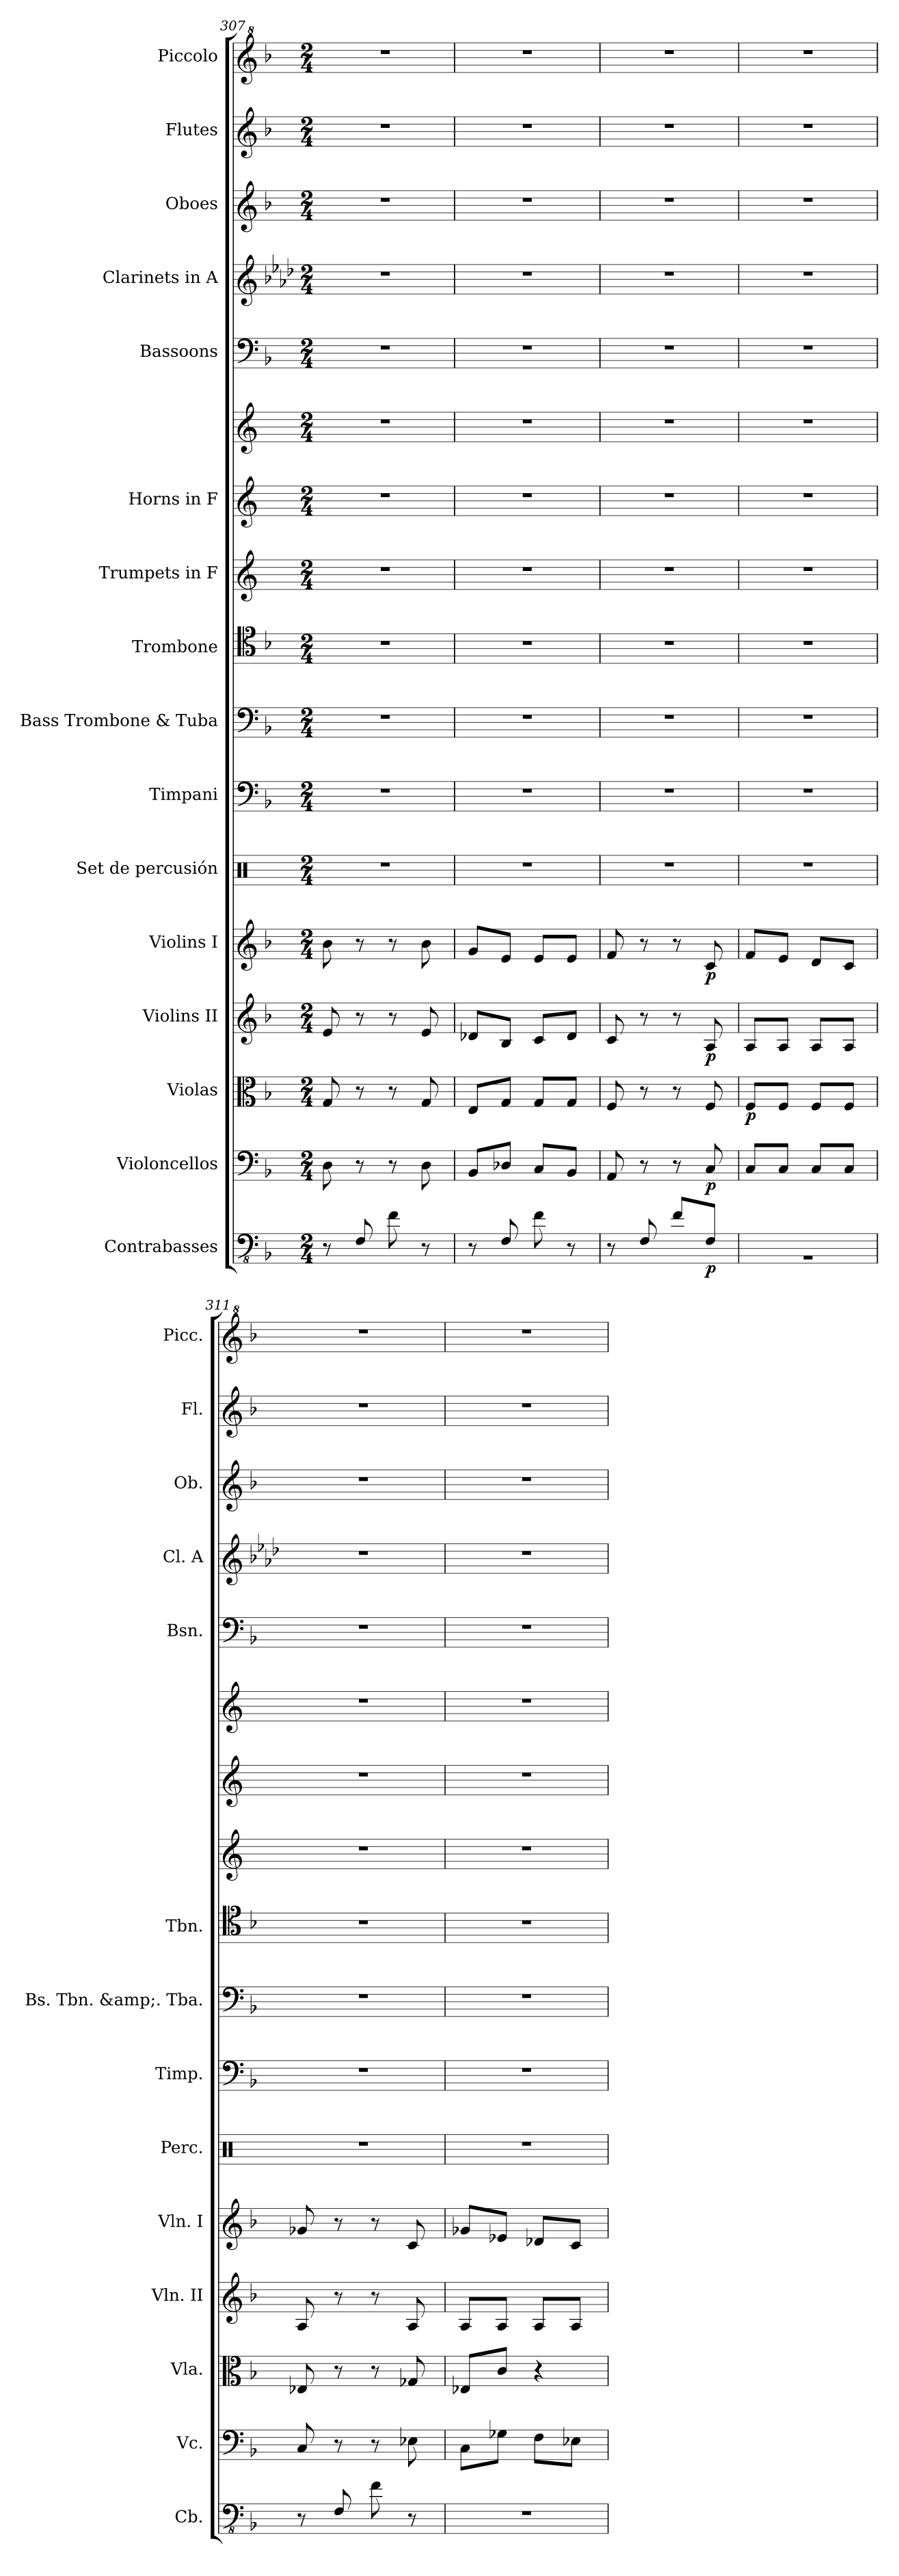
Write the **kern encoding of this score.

**kern	**dynam	**kern	**dynam	**kern	**dynam	**kern	**dynam	**kern	**dynam	**kern	**kern	**kern	**kern	**kern	**kern	**kern	**kern	**kern	**kern	**kern	**kern
*part16	*part16	*part15	*part15	*part14	*part14	*part13	*part13	*part12	*part12	*part11	*part10	*part9	*part8	*part7	*part6	*part6	*part5	*part4	*part3	*part2	*part1
*staff17	*staff17	*staff16	*staff16	*staff15	*staff15	*staff14	*staff14	*staff13	*staff13	*staff12	*staff11	*staff10	*staff9	*staff8	*staff7	*staff6	*staff5	*staff4	*staff3	*staff2	*staff1
*I"Contrabasses	*	*I"Violoncellos	*	*I"Violas	*	*I"Violins II	*	*I"Violins I	*	*I"Set de percusión	*I"Timpani	*I"Bass Trombone &amp; Tuba	*I"Trombone	*I"Trumpets in F	*I"Horns in F	*	*I"Bassoons	*I"Clarinets in A	*I"Oboes	*I"Flutes	*I"Piccolo
*I'Cb.	*	*I'Vc.	*	*I'Vla.	*	*I'Vln. II	*	*I'Vln. I	*	*I'Perc.	*I'Timp.	*I'Bs. Tbn. &amp;. Tba.	*I'Tbn.	*	*	*	*I'Bsn.	*I'Cl. A	*I'Ob.	*I'Fl.	*I'Picc.
*clefFv4	*	*clefF4	*	*clefC3	*	*clefG2	*	*clefG2	*	*clefX	*clefF4	*clefF4	*clefC4	*clefG2	*clefG2	*clefG2	*clefF4	*clefG2	*clefG2	*clefG2	*clefG^2
*ITrd7c12	*	*	*	*	*	*	*	*	*	*	*	*	*	*ITrd4c7	*ITrd4c7	*ITrd4c7	*	*ITrd2c3	*	*	*ITrd-7c-12
*k[b-]	*	*k[b-]	*	*k[b-]	*	*k[b-]	*	*k[b-]	*	*k[]	*k[b-]	*k[b-]	*k[b-]	*k[b-]	*k[b-]	*k[b-]	*k[b-]	*k[b-]	*k[b-]	*k[b-]	*k[b-]
*M2/4	*	*M2/4	*	*M2/4	*	*M2/4	*	*M2/4	*	*M2/4	*M2/4	*M2/4	*M2/4	*M2/4	*M2/4	*M2/4	*M2/4	*M2/4	*M2/4	*M2/4	*M2/4
=307	=307	=307	=307	=307	=307	=307	=307	=307	=307	=307	=307	=307	=307	=307	=307	=307	=307	=307	=307	=307	=307
8r	.	8D\	.	8G/	.	8e/	.	8b-\	.	2r	2r	2r	2r	2r	2r	2r	2r	2r	2r	2r	2r
8FFF/	.	8r	.	8r	.	8r	.	8r	.	.	.	.	.	.	.	.	.	.	.	.	.
8FF\	.	8r	.	8r	.	8r	.	8r	.	.	.	.	.	.	.	.	.	.	.	.	.
8r	.	8D\	.	8G/	.	8e/	.	8b-\	.	.	.	.	.	.	.	.	.	.	.	.	.
=308	=308	=308	=308	=308	=308	=308	=308	=308	=308	=308	=308	=308	=308	=308	=308	=308	=308	=308	=308	=308	=308
8r	.	8BB-/L	.	8E/L	.	8d-X/L	.	8g/L	.	2r	2r	2r	2r	2r	2r	2r	2r	2r	2r	2r	2r
8FFF/	.	8D-X/J	.	8G/J	.	8B-/J	.	8e/J	.	.	.	.	.	.	.	.	.	.	.	.	.
8FF\	.	8C/L	.	8G/L	.	8c/L	.	8e/L	.	.	.	.	.	.	.	.	.	.	.	.	.
8r	.	8BB-/J	.	8G/J	.	8d-/J	.	8e/J	.	.	.	.	.	.	.	.	.	.	.	.	.
=309	=309	=309	=309	=309	=309	=309	=309	=309	=309	=309	=309	=309	=309	=309	=309	=309	=309	=309	=309	=309	=309
8r	.	8AA/	.	8F/	.	8c/	.	8f/	.	2r	2r	2r	2r	2r	2r	2r	2r	2r	2r	2r	2r
8FFF/	.	8r	.	8r	.	8r	.	8r	.	.	.	.	.	.	.	.	.	.	.	.	.
8FF/L	.	8r	.	8r	.	8r	.	8r	.	.	.	.	.	.	.	.	.	.	.	.	.
!	!LO:DY:b	!	!LO:DY:b	!	!	!	!LO:DY:b	!	!LO:DY:b	!	!	!	!	!	!	!	!	!	!	!	!
8FFF/J	p	8C/	p	8F/	.	8A/	p	8c/	p	.	.	.	.	.	.	.	.	.	.	.	.
=310	=310	=310	=310	=310	=310	=310	=310	=310	=310	=310	=310	=310	=310	=310	=310	=310	=310	=310	=310	=310	=310
!	!	!	!	!	!LO:DY:b	!	!	!	!	!	!	!	!	!	!	!	!	!	!	!	!
2rBBB	.	8C/L	.	8F/L	p	8A/L	.	8f/L	.	2r	2r	2r	2r	2r	2r	2r	2r	2r	2r	2r	2r
.	.	8C/J	.	8F/J	.	8A/J	.	8e/J	.	.	.	.	.	.	.	.	.	.	.	.	.
.	.	8C/L	.	8F/L	.	8A/L	.	8d/L	.	.	.	.	.	.	.	.	.	.	.	.	.
.	.	8C/J	.	8F/J	.	8A/J	.	8c/J	.	.	.	.	.	.	.	.	.	.	.	.	.
!!LO:PB:g=z
=311	=311	=311	=311	=311	=311	=311	=311	=311	=311	=311	=311	=311	=311	=311	=311	=311	=311	=311	=311	=311	=311
8r	.	8C/	.	8E-X/	.	8A/	.	8g-X/	.	2r	2r	2r	2r	2r	2r	2r	2r	2r	2r	2r	2r
8FFF/	.	8r	.	8r	.	8r	.	8r	.	.	.	.	.	.	.	.	.	.	.	.	.
8FF\	.	8r	.	8r	.	8r	.	8r	.	.	.	.	.	.	.	.	.	.	.	.	.
8r	.	8E-X\	.	8G-X/	.	8A/	.	8c/	.	.	.	.	.	.	.	.	.	.	.	.	.
=312	=312	=312	=312	=312	=312	=312	=312	=312	=312	=312	=312	=312	=312	=312	=312	=312	=312	=312	=312	=312	=312
2r	.	8C\L	.	8E-X/L	.	8A/L	.	8g-X/L	.	2r	2r	2r	2r	2r	2r	2r	2r	2r	2r	2r	2r
.	.	8G-X\J	.	8c/J	.	8A/J	.	8e-X/J	.	.	.	.	.	.	.	.	.	.	.	.	.
.	.	8F\L	.	4r	.	8A/L	.	8d-X/L	.	.	.	.	.	.	.	.	.	.	.	.	.
.	.	8E-X\J	.	.	.	8A/J	.	8c/J	.	.	.	.	.	.	.	.	.	.	.	.	.
=	=	=	=	=	=	=	=	=	=	=	=	=	=	=	=	=	=	=	=	=	=
*-	*-	*-	*-	*-	*-	*-	*-	*-	*-	*-	*-	*-	*-	*-	*-	*-	*-	*-	*-	*-	*-
